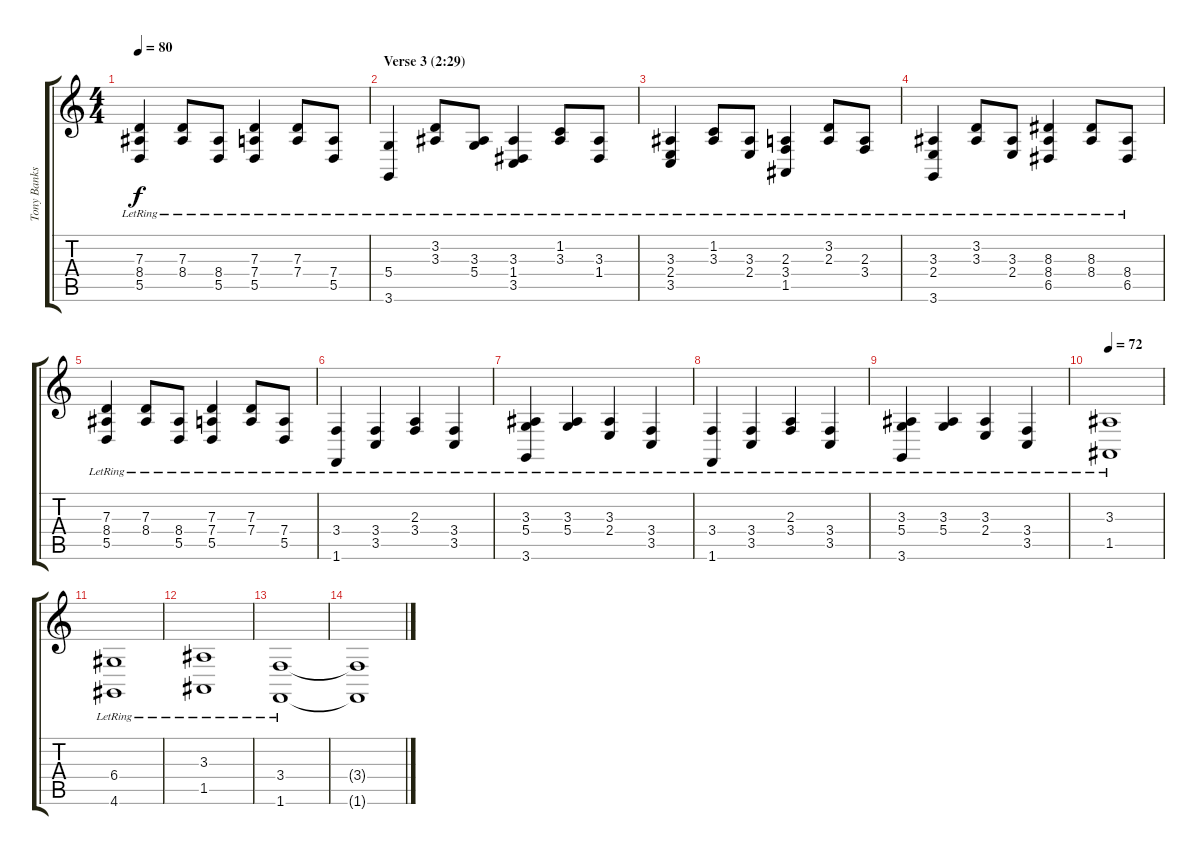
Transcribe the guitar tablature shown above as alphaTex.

\track ("Tony Banks (piano left hand)" "Tony Banks") {instrument brightacousticpiano}
\staff {score tabs}
\tuning (E4 B3 G3 D3 A2 E2) {hide}
\ts (4 4)
\tempo 80
\clef g2
\ks c
(7.3{lr} 8.4{lr} 5.5{lr}).4{dy f} (7.3{lr} 8.4{lr}).8 (8.4{lr} 5.5{lr}).8 (7.3{lr} 7.4{lr} 5.5{lr}).4 (7.3{lr} 7.4{lr}).8 (7.4{lr} 5.5{lr}).8 |
\section ("" "Verse 3 (2:29)")
(5.4{lr} 3.6{lr}).4 (3.2{lr} 3.3{lr}).8 (3.3{lr} 5.4{lr}).8 (3.3{lr} 1.4{lr} 3.5{lr}).4 (1.2{lr} 3.3{lr}).8 (3.3{lr} 1.4{lr}).8 |
(3.3{lr} 2.4{lr} 3.5{lr}).4 (1.2{lr} 3.3{lr}).8 (3.3{lr} 2.4{lr}).8 (2.3{lr} 3.4{lr} 1.5{lr}).4 (3.2{lr} 2.3{lr}).8 (2.3{lr} 3.4{lr}).8 |
(3.3{lr} 2.4{lr} 3.6{lr}).4 (3.2{lr} 3.3{lr}).8 (3.3{lr} 2.4{lr}).8 (8.3{lr} 8.4{lr} 6.5{lr}).4 (8.3{lr} 8.4{lr}).8 (8.4{lr} 6.5{lr}).8 |
(7.3{lr} 8.4{lr} 5.5{lr}).4 (7.3{lr} 8.4{lr}).8 (8.4{lr} 5.5{lr}).8 (7.3{lr} 7.4{lr} 5.5{lr}).4 (7.3{lr} 7.4{lr}).8 (7.4{lr} 5.5{lr}).8 |
(3.4{lr} 1.6{lr}).4 (3.4{lr} 3.5{lr}).4 (2.3{lr} 3.4{lr}).4 (3.4{lr} 3.5{lr}).4 |
(3.3{lr} 5.4{lr} 3.6{lr}).4 (3.3{lr} 5.4{lr}).4 (3.3{lr} 2.4{lr}).4 (3.4{lr} 3.5{lr}).4 |
(3.4{lr} 1.6{lr}).4 (3.4{lr} 3.5{lr}).4 (2.3{lr} 3.4{lr}).4 (3.4{lr} 3.5{lr}).4 |
(3.3{lr} 5.4{lr} 3.6{lr}).4 (3.3{lr} 5.4{lr}).4 (3.3{lr} 2.4{lr}).4 (3.4{lr} 3.5{lr}).4 |
\tempo 72
(3.3{lr} 1.5{lr}).1 |
(6.4{lr} 4.6{lr}).1 |
(3.3{lr} 1.5{lr}).1 |
(3.4{lr} 1.6{lr}).1 |
(3.4{t} 1.6{t}).1
